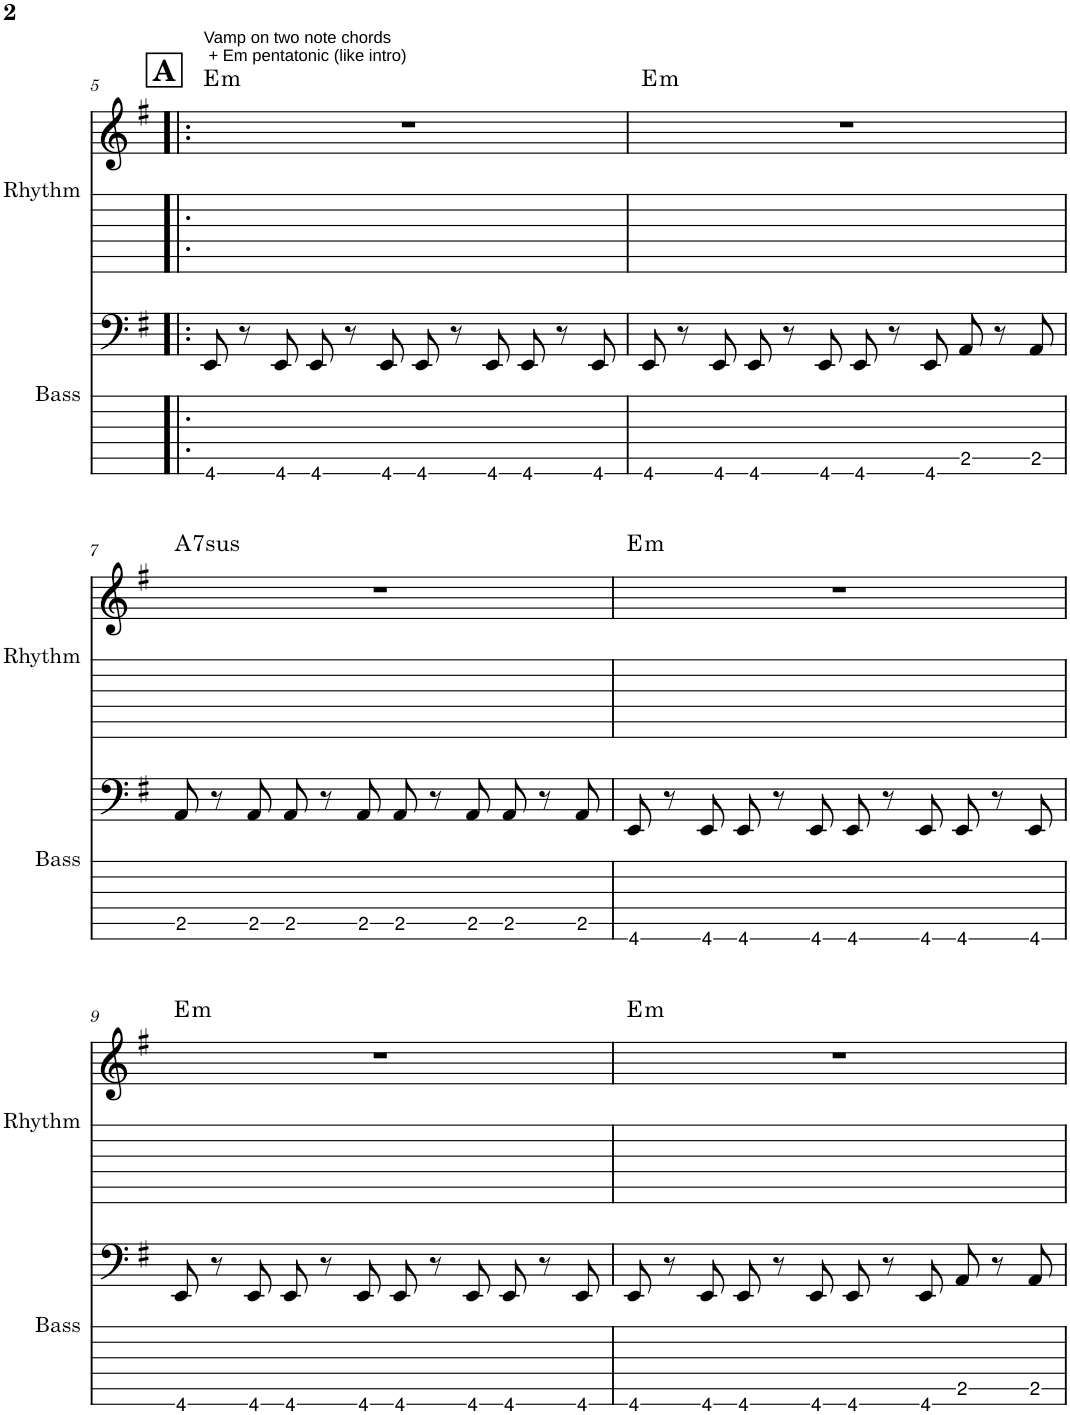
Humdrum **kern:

**kern	**kern	**kern	**kern	**harte
*part2	*part2	*part1	*part1	*part1
*staff4	*staff3	*staff2	*staff1	*
*I"Bass	*	*I"Rhythm	*	*
*I'Bass	*	*I'Rhythm	*	*
!!LO:PB:g=z
*clefF4	*clefF4	*	*clefG2	*
*k[f#]	*k[f#]	*k[f#]	*k[f#]	*
*M12/8	*M12/8	*M12/8	*M12/8	*
!!LO:REH:place=s1:a:B:cj:fs=14:t=A
=5!|:	=5!|:	=5!|:	=5!|:	=5!|:
!	!	!	!LO:TX:a:t=Vamp on two note chords	!
!	!	!	!LO:TX:a:t=+ Em pentatonic (like intro)	!LO:H:kt=m
8EE	8EE/	1.r	1.r	E:min
8r	8r	.	.	.
8EE	8EE/	.	.	.
8EE	8EE/	.	.	.
8r	8r	.	.	.
8EE	8EE/	.	.	.
8EE	8EE/	.	.	.
8r	8r	.	.	.
8EE	8EE/	.	.	.
8EE	8EE/	.	.	.
8r	8r	.	.	.
8EE	8EE/	.	.	.
=6	=6	=6	=6	=6
!	!	!	!	!LO:H:kt=m
8EE	8EE/	1.r	1.r	E:min
8r	8r	.	.	.
8EE	8EE/	.	.	.
8EE	8EE/	.	.	.
8r	8r	.	.	.
8EE	8EE/	.	.	.
8EE	8EE/	.	.	.
8r	8r	.	.	.
8EE	8EE/	.	.	.
8AA	8AA/	.	.	.
8r	8r	.	.	.
8AA	8AA/	.	.	.
!!LO:LB:g=z
=7	=7	=7	=7	=7
!	!	!	!	!LO:H:kt=7sus
8AA	8AA/	1.r	1.r	A:sus4(7)
8r	8r	.	.	.
8AA	8AA/	.	.	.
8AA	8AA/	.	.	.
8r	8r	.	.	.
8AA	8AA/	.	.	.
8AA	8AA/	.	.	.
8r	8r	.	.	.
8AA	8AA/	.	.	.
8AA	8AA/	.	.	.
8r	8r	.	.	.
8AA	8AA/	.	.	.
=8	=8	=8	=8	=8
!	!	!	!	!LO:H:kt=m
8EE	8EE/	1.r	1.r	E:min
8r	8r	.	.	.
8EE	8EE/	.	.	.
8EE	8EE/	.	.	.
8r	8r	.	.	.
8EE	8EE/	.	.	.
8EE	8EE/	.	.	.
8r	8r	.	.	.
8EE	8EE/	.	.	.
8EE	8EE/	.	.	.
8r	8r	.	.	.
8EE	8EE/	.	.	.
!!LO:LB:g=z
=9	=9	=9	=9	=9
!	!	!	!	!LO:H:kt=m
8EE	8EE/	1.r	1.r	E:min
8r	8r	.	.	.
8EE	8EE/	.	.	.
8EE	8EE/	.	.	.
8r	8r	.	.	.
8EE	8EE/	.	.	.
8EE	8EE/	.	.	.
8r	8r	.	.	.
8EE	8EE/	.	.	.
8EE	8EE/	.	.	.
8r	8r	.	.	.
8EE	8EE/	.	.	.
=10	=10	=10	=10	=10
!	!	!	!	!LO:H:kt=m
8EE	8EE/	1.r	1.r	E:min
8r	8r	.	.	.
8EE	8EE/	.	.	.
8EE	8EE/	.	.	.
8r	8r	.	.	.
8EE	8EE/	.	.	.
8EE	8EE/	.	.	.
8r	8r	.	.	.
8EE	8EE/	.	.	.
8AA	8AA/	.	.	.
8r	8r	.	.	.
8AA	8AA/	.	.	.
=	=	=	=	=
*-	*-	*-	*-	*-
